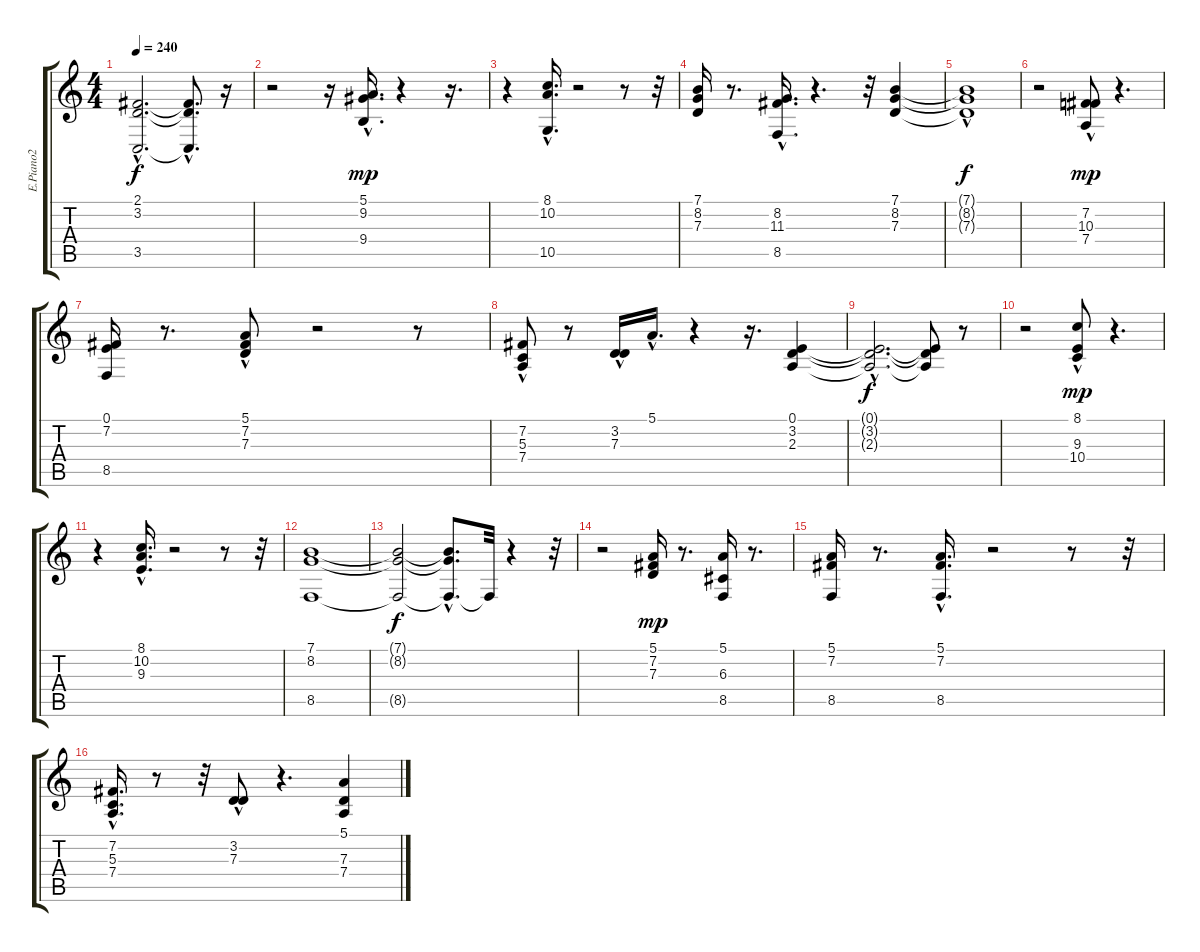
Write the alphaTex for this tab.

\track ("E.Piano2" "E.Piano2") {instrument electricpiano1}
\staff {score tabs}
\tuning (E4 B3 G3 D3 A2 E2) {hide}
\ts (4 4)
\tempo 240
\clef g2
\ks c
(2.1{hac t} 3.2{hac t} 3.5{hac t}).2{d dy f} (2.1{hac t} 3.2{t} 3.5{t}).8{d} r.16 |
r.2 r.16 (5.1{hac} 9.2{hac} 9.4{hac}).16{d dy mp} r.4 r.16{d} |
r.4 (8.1{hac} 10.2{hac} 10.5).16{d} r.2 r.8 r.32 |
(7.1 8.2 7.3).16 r.8{d} (8.2 11.3{hac} 8.5).16{d} r.4{d} r.32 (7.1 8.2 7.3).4 |
(7.1{hac t} 8.2{hac t} 7.3{t}).1{dy f} |
r.2 (7.2 10.3 7.4{hac}).8{dy mp} r.4{d} |
(0.1 7.2 8.5).16 r.8{d} (5.1 7.2{hac} 7.3{hac}).8 r.2 r.8 |
(7.2 5.3{hac} 7.4).8 r.8 (3.2 7.3{hac}).16 5.1{hac}.16{d} r.4 r.16{d} (0.1 3.2 2.3).4 |
(0.1{hac t} 3.2{hac t} 2.3{hac t}).2{d dy f} (0.1{t} 3.2{t} 2.3{t}).8 r.8 |
r.2 (8.1{hac} 9.3 10.4).8{dy mp} r.4{d} |
r.4 (8.1{hac} 10.2{hac} 9.3{hac}).16{d} r.2 r.8 r.32 |
(7.1 8.2 8.5).1 |
(7.1{t} 8.2{t} 8.5{t}).2{dy f} (7.1{hac t} 8.2{hac t} 8.5{hac t}).8{d} 8.5{t}.32 r.4 r.32 |
r.2 (5.1 7.2 7.3).16{dy mp} r.8{d} (5.1 6.3 8.5).16 r.8{d} |
(5.1 7.2 8.5).16 r.8{d} (5.1{hac} 7.2{hac} 8.5{hac}).16{d} r.2 r.8 r.32 |
(7.2{hac} 5.3 7.4).16{d} r.8 r.32 (3.2 7.3{hac}).8 r.4{d} (5.1 7.3 7.4).4
